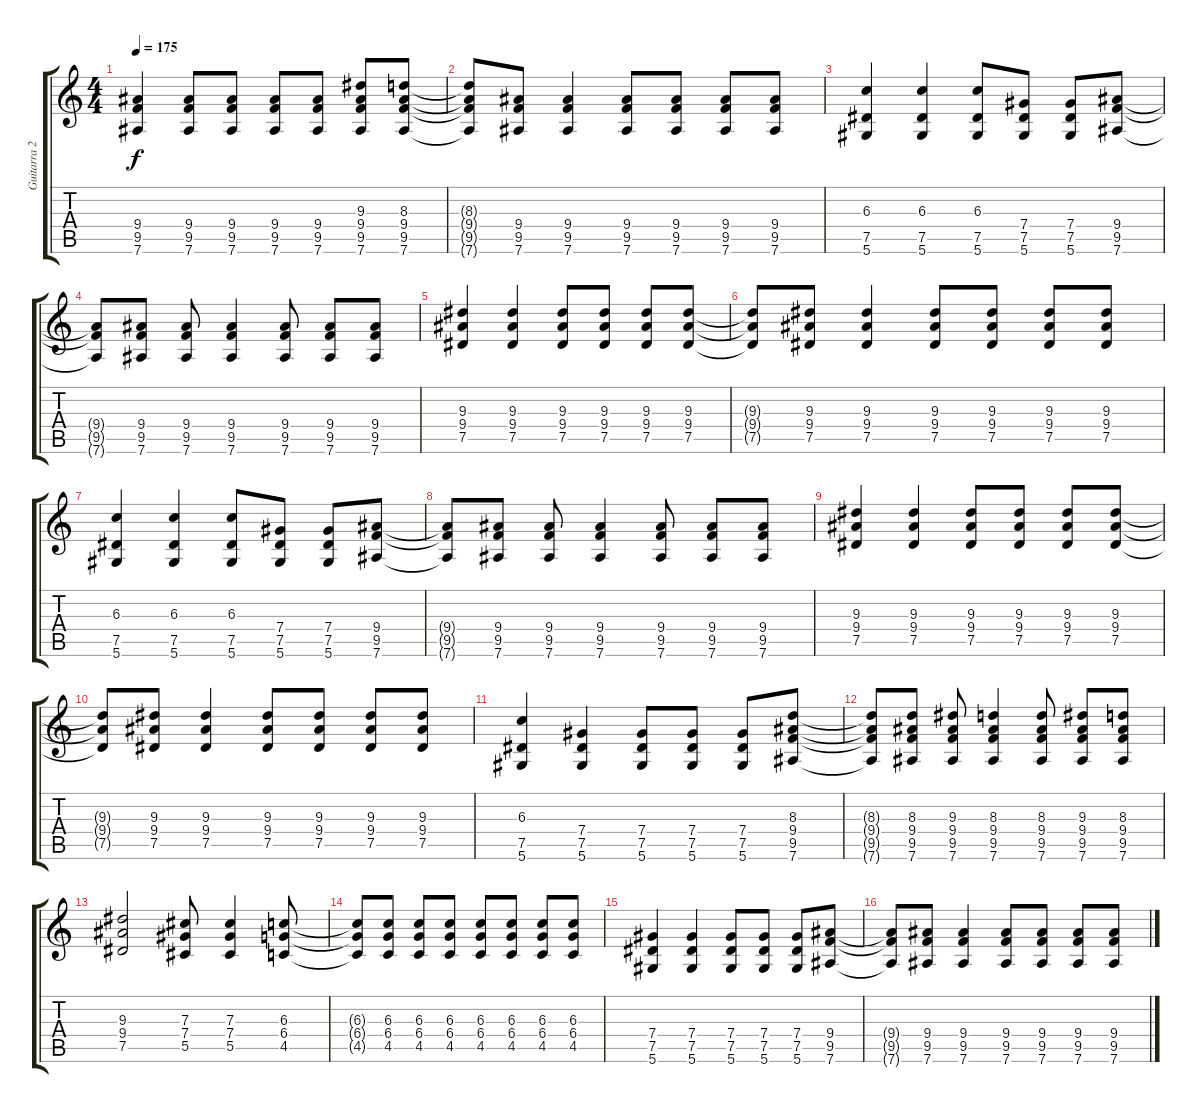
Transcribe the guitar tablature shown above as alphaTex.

\track ("Guitarra 2" "Guitarra 2") {instrument distortionguitar}
\staff {score tabs}
\tuning (Eb4 Bb3 Gb3 Db3 Ab2 Eb2) {hide}
\ts (4 4)
\tempo 175
\clef g2
\ks c
(9.4 9.5 7.6).4{dy f} (9.4 9.5 7.6).8 (9.4 9.5 7.6).8 (9.4 9.5 7.6).8 (9.4 9.5 7.6).8 (9.3 9.4 9.5 7.6).8 (8.3 9.4 9.5 7.6).8 |
(8.3{t} 9.4{t} 9.5{t} 7.6{t}).8 (9.4 9.5 7.6).8 (9.4 9.5 7.6).4 (9.4 9.5 7.6).8 (9.4 9.5 7.6).8 (9.4 9.5 7.6).8 (9.4 9.5 7.6).8 |
(6.3 7.5 5.6).4 (6.3 7.5 5.6).4 (6.3 7.5 5.6).8 (7.4 7.5 5.6).8 (7.4 7.5 5.6).8 (9.4 9.5 7.6).8 |
(9.4{t} 9.5{t} 7.6{t}).8 (9.4 9.5 7.6).8 (9.4 9.5 7.6).8 (9.4 9.5 7.6).4 (9.4 9.5 7.6).8 (9.4 9.5 7.6).8 (9.4 9.5 7.6).8 |
(9.3 9.4 7.5).4 (9.3 9.4 7.5).4 (9.3 9.4 7.5).8 (9.3 9.4 7.5).8 (9.3 9.4 7.5).8 (9.3 9.4 7.5).8 |
(9.3{t} 9.4{t} 7.5{t}).8 (9.3 9.4 7.5).8 (9.3 9.4 7.5).4 (9.3 9.4 7.5).8 (9.3 9.4 7.5).8 (9.3 9.4 7.5).8 (9.3 9.4 7.5).8 |
(6.3 7.5 5.6).4 (6.3 7.5 5.6).4 (6.3 7.5 5.6).8 (7.4 7.5 5.6).8 (7.4 7.5 5.6).8 (9.4 9.5 7.6).8 |
(9.4{t} 9.5{t} 7.6{t}).8 (9.4 9.5 7.6).8 (9.4 9.5 7.6).8 (9.4 9.5 7.6).4 (9.4 9.5 7.6).8 (9.4 9.5 7.6).8 (9.4 9.5 7.6).8 |
(9.3 9.4 7.5).4 (9.3 9.4 7.5).4 (9.3 9.4 7.5).8 (9.3 9.4 7.5).8 (9.3 9.4 7.5).8 (9.3 9.4 7.5).8 |
(9.3{t} 9.4{t} 7.5{t}).8 (9.3 9.4 7.5).8 (9.3 9.4 7.5).4 (9.3 9.4 7.5).8 (9.3 9.4 7.5).8 (9.3 9.4 7.5).8 (9.3 9.4 7.5).8 |
(6.3 7.5 5.6).4 (7.4 7.5 5.6).4 (7.4 7.5 5.6).8 (7.4 7.5 5.6).8 (7.4 7.5 5.6).8 (8.3 9.4 9.5 7.6).8 |
(8.3{t} 9.4{t} 9.5{t} 7.6{t}).8 (8.3 9.4 9.5 7.6).8 (9.3 9.4 9.5 7.6).8 (8.3 9.4 9.5 7.6).4 (8.3 9.4 9.5 7.6).8 (9.3 9.4 9.5 7.6).8 (8.3 9.4 9.5 7.6).8 |
(9.3 9.4 7.5).2 (7.3 7.4 5.5).8 (7.3 7.4 5.5).4 (6.3 6.4 4.5).8 |
(6.3{t} 6.4{t} 4.5{t}).8 (6.3 6.4 4.5).8 (6.3 6.4 4.5).8 (6.3 6.4 4.5).8 (6.3 6.4 4.5).8 (6.3 6.4 4.5).8 (6.3 6.4 4.5).8 (6.3 6.4 4.5).8 |
(7.4 7.5 5.6).4 (7.4 7.5 5.6).4 (7.4 7.5 5.6).8 (7.4 7.5 5.6).8 (7.4 7.5 5.6).8 (9.4 9.5 7.6).8 |
(9.4{t} 9.5{t} 7.6{t}).8 (9.4 9.5 7.6).8 (9.4 9.5 7.6).4 (9.4 9.5 7.6).8 (9.4 9.5 7.6).8 (9.4 9.5 7.6).8 (9.4 9.5 7.6).8
